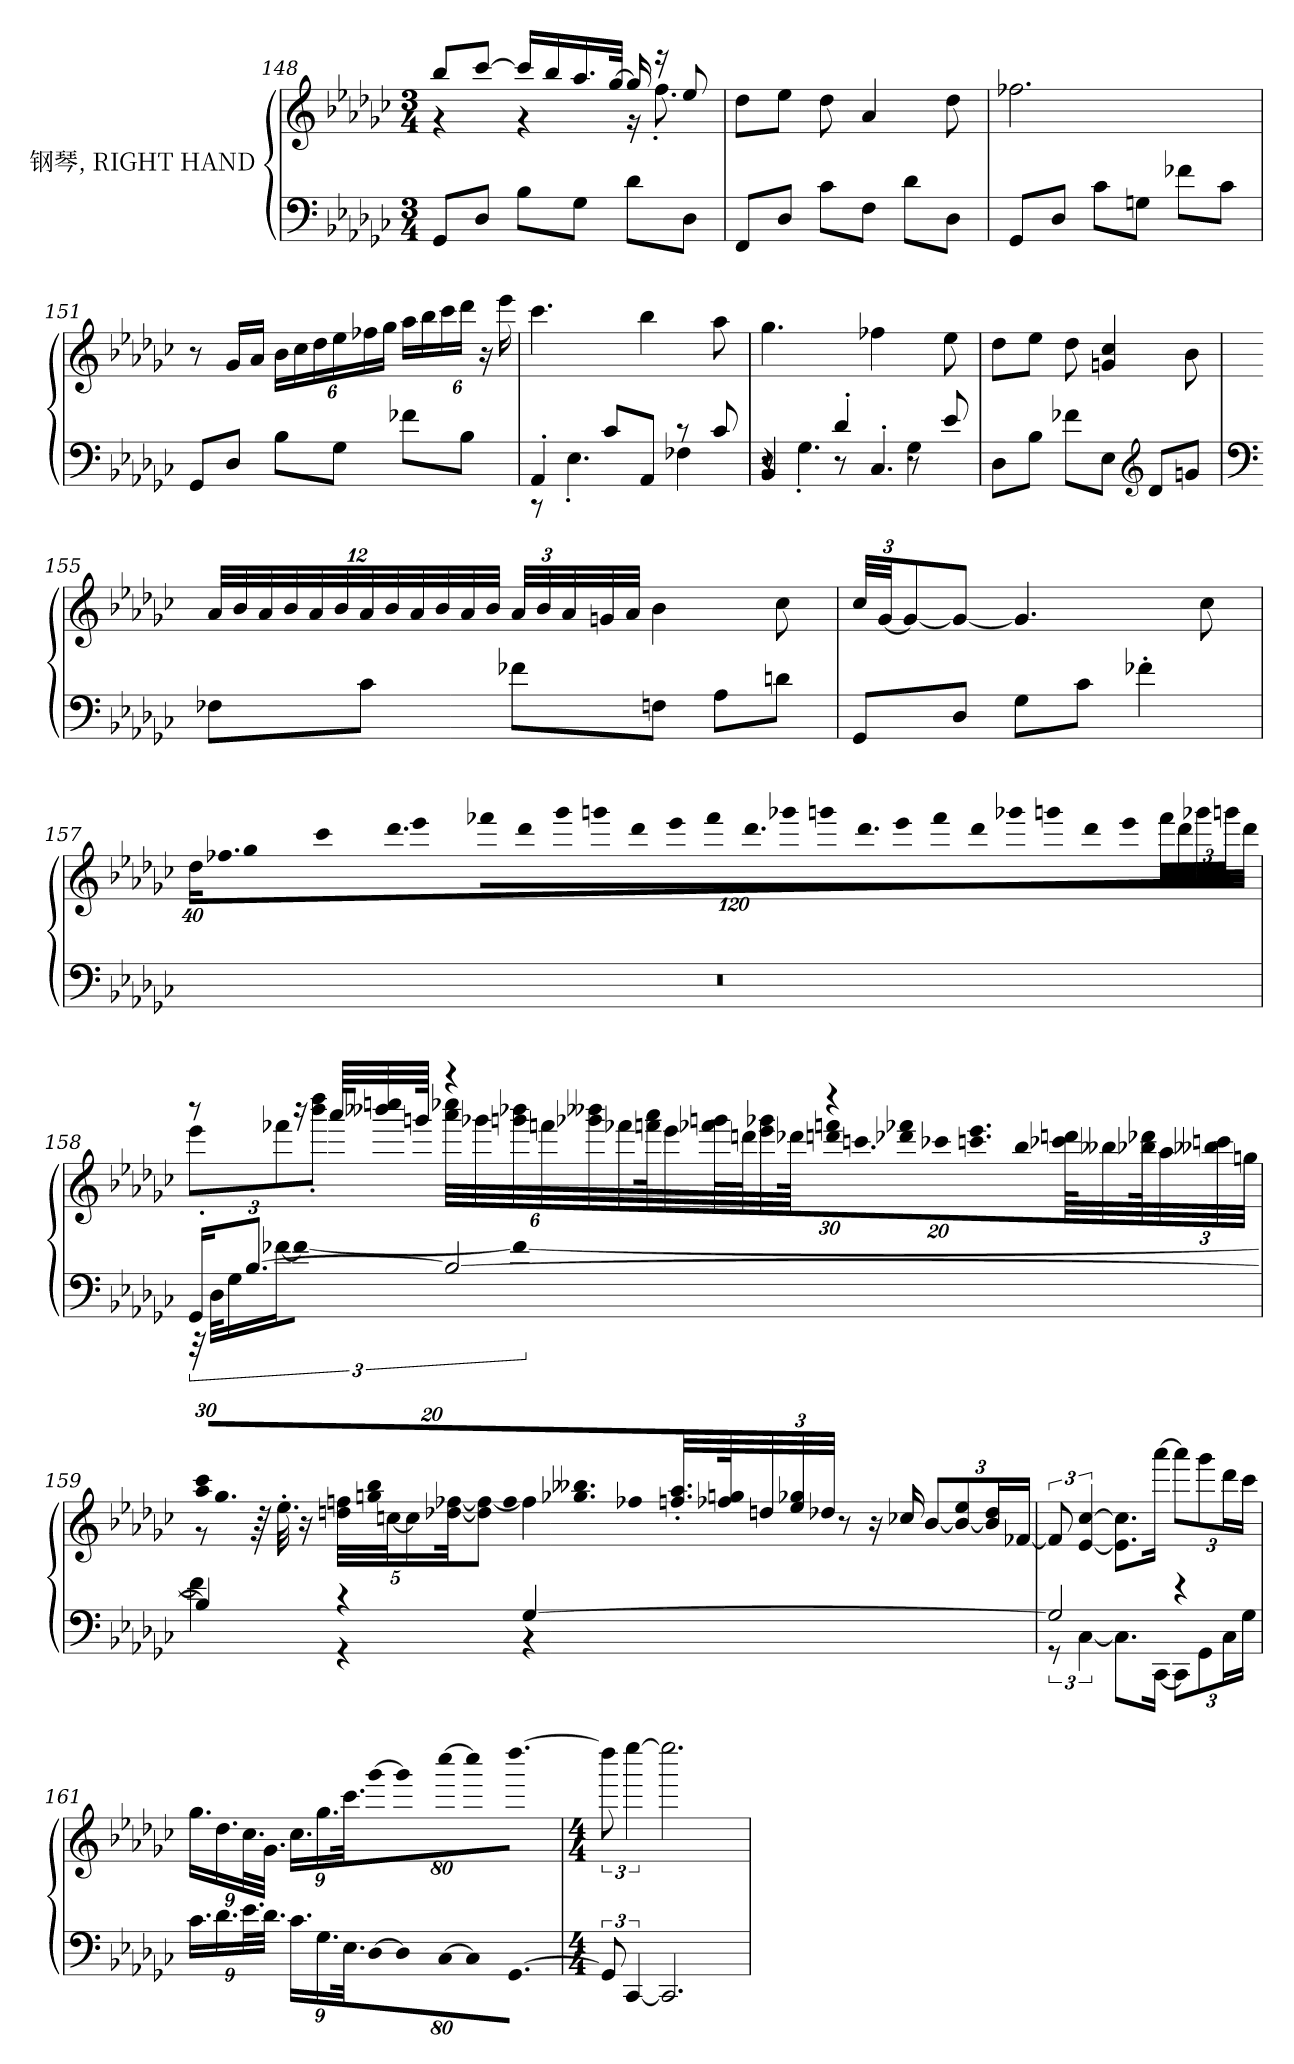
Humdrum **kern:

**kern	**kern
*part1	*part1
*staff2	*staff1
*I"钢琴, RIGHT HAND	*
!!LO:LB:g=z
*clefF4	*clefG2
*k[b-e-a-d-g-c-]	*k[b-e-a-d-g-c-]
*M3/4	*M3/4
*MM88	*MM88
=148	=148
*	*^
8GG-/L	8bb-/L	4r
*	*MM97	*
8D-/J	[8ccc-/J	.
*	*MM71	*
8B-\L	16ccc-/LL]	4r
*	*MM60	*
.	16bb-/	.
*	*MM93	*
8G-\J	16.aa-/	.
*	*MM106	*
.	[32gg-/JJk	.
8d-\L	16gg-/]	16r
*	*MM112	*
.	16r	8.ff'\
8D-\J	8ee-/	.
*	*v	*v
=149	=149
*	*MM80
8FF/L	8dd-\L
*	*MM90
8D-/J	8ee-\J
*	*MM91
8c-\L	8dd-\
*	*MM97
8F\J	4a-/
8d-\L	.
*	*MM50
8D-\J	8dd-\
=150	=150
*	*MM82
8GG-/L	2.ff-X\
8D-/J	.
8c-\L	.
8Gn\J	.
8f-X\L	.
8c-\J	.
!!LO:LB:g=z
=151	=151
*	*MM58
8GG-/L	8r
*	*MM73
8D-/J	16g-/LL
*	*MM86
.	16a-/JJ
*	*Xbrackettup
*	*MM71
8B-\L	24b-\LL
*	*MM80
.	24cc-\
*	*MM82
.	24dd-\
*	*MM80
8G-\J	24ee-\
*	*MM78
.	24ff-X\
*	*MM71
.	24gg-\JJ
8f-X\L	24aa-\LL
*	*MM75
.	24bb-\
*	*MM67
.	24ccc-\
*	*brackettup
*	*MM26
8B-\J	24ddd-\JJ
.	24r
*	*MM33
.	24eee-\
=152	=152
*	*MM60
*^	*
4AA-'/	8r	4.ccc-\
.	4.E-'\	.
8c-/L	.	.
*	*	*MM91
8AA-/J	.	4bb-\
8r	4F-X\	.
*	*	*MM71
8c-/	.	8aa-\
*v	*v	*
=153	=153
*	*MM86
*^	*
*	*^	*
4r	8r	4BB-/	4.gg-\
.	4.G-'\	.	.
4d-'/	.	8r	.
*	*	*	*MM84
.	.	4.C-'/	4ff-X\
8r	4G-\	.	.
*	*	*	*MM63
8e-/	.	.	8ee-\
*v	*v	*v	*
!!LO:LB:g=z
=154	=154
*	*MM65
8D-\L	8dd-\L
*	*MM76
8B-\J	8ee-\J
*	*MM73
8f-X\L	8dd-\
*	*MM71
8E-\J	4gn/ 4cc-/
*clefG2	*
8d-/L	.
*	*MM56
8gn/J	8b-\
=155	=155
*clefF4	*
*	*Xbrackettup
*	*MM22
8F-X\L	48a-/LLL
*	*MM67
.	48b-/
*	*MM71
.	48a-/
*	*MM76
.	48b-/
*	*MM71
.	48a-/
*	*MM76
.	48b-/
*	*MM71
8c-\J	48a-/
*	*MM78
.	48b-/
*	*MM76
.	48a-/
*	*MM86
.	48b-/
*	*MM71
.	48a-/
*	*MM82
.	48b-/JJJ
*	*MM73
8f-X\L	48a-/LLL
*	*MM71
.	48b-/
*	*MM43
.	48a-/
*	*MM39
.	32gn/
*	*MM30
.	32a-/JJJ
*	*MM54
8Fn\J	4b-\
8A-\L	.
*	*MM24
8dn\J	8cc-\
=156	=156
*	*MM22
8GG-/L	48cc-/LLL
.	[48g-/JJ
.	12g-/_
*	*MM82
8D-/J	8g-/J_
*	*MM75
8G-\L	4.g-/]
8c-\J	.
4f-X'\	.
*	*MM58
.	8cc-\
!!LO:LB:g=z
=157	=157
*	*MM20
!	!LO:N:vis=32
*	*^
*	*	*^
*	*	*	*^
*	*	*	*	*^
*	*	*	*	*	*^
*	*	*	*	*	*	*^
*	*	*	*	*	*	*	*^
*	*	*	*	*	*	*	*	*^
*	*	*	*	*	*	*	*	*	*^
2.r	640%23dd-\LLL	8ryy	4ryy	6ryy	6..ryy	4ryy	3ryy	3ryy	4.ryy	4..ryy
!	!LO:N:vis=32.	!	!	!	!	!	!	!	!	!
.	1920%103ff-X\	.	.	.	.	.	.	.	.	.
!	!LO:N:vis=32	!	!	!	!	!	!	!	!	!
.	640%23gg-\	.	.	.	.	.	.	.	.	.
*	*MM26	*	*	*	*	*	*	*	*	*
.	.	2ryy	.	.	.	.	.	.	.	.
!	!LO:N:vis=32	!	!	!	!	!	!	!	!	!
.	640%23ccc-\	.	.	.	.	.	.	.	.	.
!	!LO:N:vis=32.	!	!	!	!	!	!	!	!	!
.	1920%103ddd-\	.	.	.	.	.	.	.	.	.
.	.	.	.	12ryy	.	.	.	.	.	.
!	!LO:N:vis=32	!	!	!	!	!	!	!	!	!
.	640%23eee-\JJJ	.	.	.	.	.	.	.	.	.
*	*MM18	*	*	*	*	*	*	*	*	*
.	.	.	2ryy	48ryy	.	16ryy	.	.	.	.
.	48fff-X\LLL	.	.	.	.	.	.	.	.	.
*	*MM35	*	*	*	*	*	*	*	*	*
.	.	.	.	3ryy	.	.	.	.	.	.
.	48ddd-\	.	.	.	.	.	.	.	.	.
*	*MM39	*	*	*	*	*	*	*	*	*
.	.	.	.	.	3ryy	.	.	.	.	.
.	48ggg-\	.	.	.	.	.	.	.	.	.
*	*MM48	*	*	*	*	*	*	*	*	*
.	.	.	.	.	.	4..ryy	.	.	.	.
.	48gggn\	.	.	.	.	.	.	.	.	.
*	*MM50	*	*	*	*	*	*	*	*	*
.	.	.	.	.	.	.	3ryy	48ryy	.	.
.	48ddd-\	.	.	.	.	.	.	.	.	.
*	*MM46	*	*	*	*	*	*	*	*	*
.	.	.	.	.	.	.	.	3ryy	.	.
.	48eee-\	.	.	.	.	.	.	.	.	.
*	*MM45	*	*	*	*	*	*	*	*	*
.	.	.	.	.	.	.	.	.	4.ryy	.
!	!LO:N:vis=256%9	!	!	!	!	!	!	!	!	!
.	960%17fff-\L	.	.	.	.	.	.	.	.	.
!	!LO:N:vis=32.	!	!	!	!	!	!	!	!	!
.	640%17ddd-\	.	.	.	.	.	.	.	.	.
!	!LO:N:vis=256%9	!	!	!	!	!	!	!	!	!
.	960%17ggg-X\	.	.	.	.	.	.	.	.	.
*	*MM54	*	*	*	*	*	*	*	*	*
.	.	.	.	.	.	.	.	.	.	4ryy
!	!LO:N:vis=256%9	!	!	!	!	!	!	!	!	!
.	960%17gggn\	.	.	.	.	.	.	.	.	.
!	!LO:N:vis=32.	!	!	!	!	!	!	!	!	!
.	640%17ddd-\	.	.	.	.	.	.	.	.	.
!	!LO:N:vis=256%9	!	!	!	!	!	!	!	!	!
.	960%17eee-\	.	.	.	.	.	.	.	.	.
*	*MM45	*	*	*	*	*	*	*	*	*
.	64fff-\J	.	.	.	.	.	.	.	.	.
.	32ddd-\	.	.	.	.	.	.	.	.	.
.	64ggg-X\L	.	.	.	.	.	.	.	.	.
*	*MM45	*	*	*	*	*	*	*	*	*
.	64gggn\J	.	.	.	.	.	.	.	.	.
.	32ddd-\	.	.	.	.	.	.	.	.	.
.	.	.	.	12..ryy	.	.	.	.	.	.
.	64eee-\K	.	.	.	.	.	.	.	.	.
*	*MM33	*	*	*	*	*	*	*	*	*
.	48fff-\	8ryy	.	.	12.ryy	.	.	.	.	.
*	*MM22	*	*	*	*	*	*	*	*	*
.	48ddd-\	.	.	.	.	.	.	.	.	.
*	*MM24	*	*	*	*	*	*	*	*	*
.	48ggg-X\	.	.	.	.	.	12ryy	.	.	.
*	*MM20	*	*	*	*	*	*	*	*	*
.	48gggn\J	.	.	.	.	.	.	24.ryy	.	16ryy
*	*MM37	*	*	*	*	*	*	*	*	*
.	24ddd-\JJ	.	.	.	.	.	.	.	.	.
*	*	*v	*v	*v	*v	*v	*v	*v	*v	*v
!!LO:LB:g=z
=158	=158	=158
*^	*	*
16GG-'/KL	48r	8r	12eee-\L
.	48D-\KLL	.	.
.	24G-\	.	.
[8.B-/J	.	.	.
*	*	*MM28	*
.	[24f-X\J	.	12fff-X\
.	8f-\J_	16r	.
*	*	*MM30	*
.	.	.	12bbb-\' 12dddd-\'J
*	*	*MM43	*
.	.	64aaa-/KLLL	.
.	.	32bbb--X/ 32ccccn/	.
.	.	64gggn/JJJk	.
*	*	*MM50	*
2B-/_	2f-\_	4r	48aaa-\ 48cccc-X\LLL
*	*	*MM46	*
.	.	.	48ggg-X\
*	*	*MM48	*
.	.	.	48gggn\ 48bbb-X\
*	*	*MM46	*
.	.	.	48fffn\
*	*	*MM52	*
.	.	.	48ggg-X\ 48bbb--X\
*	*	*MM48	*
.	.	.	48fff-X\
*	*	*MM46	*
.	.	.	64fffn\ 64aaa-\K
.	.	.	32eee-\
.	.	.	64fff-X\ 64gggn\L
.	.	.	64dddn\J
.	.	.	32eee-\ 32ggg-X\
.	.	.	64ddd-X\L
!	!	!	!LO:N:vis=256%9
.	.	4r	960%17dddn\ 960%17fffn\
!	!	!	!LO:N:vis=32.
.	.	.	640%17cccn\
.	.	.	1920ryy
!	!	!	!LO:N:vis=256%9
.	.	.	960%17ddd-X\ 960%17fff-X\
*	*	*MM46	*
!	!	!	!LO:N:vis=256%9
.	.	.	960%17ccc-X\
!	!	!	!LO:N:vis=32.
.	.	.	640%17cccn\ 640%17eee-\
.	.	.	1920ryy
!	!	!	!LO:N:vis=256%9
.	.	.	960%17bb-\
*	*	*MM46	*
.	.	.	64ccc-X\ 64dddn\J
.	.	.	32bb--X\
.	.	.	64bb-X\ 64ddd-X\K
*	*	*MM39	*
.	.	.	48aa-\
*	*	*MM41	*
.	.	.	48bb--X\ 48cccn\
*	*	*MM43	*
.	.	.	48ggn\JJJ
!!LO:PB:g=z	!!
=159	=159	=159	=159
*	*	*MM39	*
!	!	!LO:N:vis=256%9	!
4B-/]	4f-\]	960%17aa-/ 960%17ccc-/LLLL	8r
!	!	!LO:N:vis=32.	!
.	.	640%17gg-/	.
.	.	1920ryy	.
!	!	!LO:N:vis=256%9	!
.	.	960%17ggn/ 960%17bb-/	.
*	*	*MM41	*
!	!	!LO:N:vis=256%9	!
.	.	960%17ff/	.
!	!	!LO:N:vis=32.	!
.	.	640%17gg-X/ 640%17bb--X/	.
.	.	1920ryy	.
!	!	!LO:N:vis=256%9	!
.	.	960%17ff-X/J	.
*	*	*MM35	*
.	.	32.ffn/' 32.aa-/'	64r
.	.	.	32.ee-'\
.	.	64ff-X/ 64ggn/K	.
*	*	*MM30	*
.	.	48ddn/	16r
*	*	*MM28	*
.	.	48ee-/ 48gg-X/	.
*	*	*MM31	*
.	.	48dd-X/JJJ	.
*	*	*MM20	*
4r	4r	8r	40ddn\ 40ffn\LLL
.	.	.	[40ccn\J
.	.	.	20cc\]
.	.	.	[40dd-X\ [40ff-X\JK
.	.	16r	8dd-\] 8ff-\_J
*	*	*MM39	*
.	.	16cc-X/	.
[4G-/	4r	[12b-/L	4ff-\]
*	*	*MM20	*
.	.	12b-/_ 12ee-/	.
.	.	24b-/] 24dd-/L	.
*	*	*MM22	*
.	.	[24f-X/JJ	.
*	*	*v	*v
!!LO:LB:g=z
=160	=160	=160
*	*	*brackettup
2G-/]	12r	12f-/]
*	*	*MM28
.	[6C-\	[6e-/ [6cc-/
.	8.C-\L]	8.e-\] 8.cc-\]L
.	[16CC-\Jk	[16aaa-\Jk
*	*Xbrackettup	*Xbrackettup
4r	12CC-\L]	12aaa-\L]
*	*	*MM16
.	12GG-\	12ggg-\
.	24C-\L	24ddd-\L
*	*	*MM22
.	24G-\JJ	24ccc-\JJ
*v	*v	*
=161	=161
18.c-\LL	18.gg-\LL
*	*MM20
18.d-\	18.dd-\
36.e-\L	36.cc-\L
*	*MM20
36.d-\JJJ	36.g-\JJJ
18.c-\LL	18.cc-\LL
*	*MM20
18.G-\	18.gg-\
36.E-\JK	36.ccc-\JK
*	*MM31
!LO:N:vis=8	!LO:N:vis=8
[640%71D-\	[640%71ggg-\
!LO:N:vis=64	!LO:N:vis=64
640%9D-\KKK]	640%9ggg-\KKK]
*	*MM24
!LO:N:vis=8	!LO:N:vis=8
[640%71C-\	[640%71cccc-\
!LO:N:vis=64	!LO:N:vis=64
640%9C-\KLL]	640%9cccc-\KLL]
*	*MM15
[36.GG-\JJJ	[36.dddd-\JJJ
=162	=162
*M4/4	*M4/4
*brackettup	*brackettup
12GG-/]	12dddd-\]
*	*MM30
[6CC-/	[6eeee-\
2.CC-/]	2.eeee-\]
=	=
*-	*-
